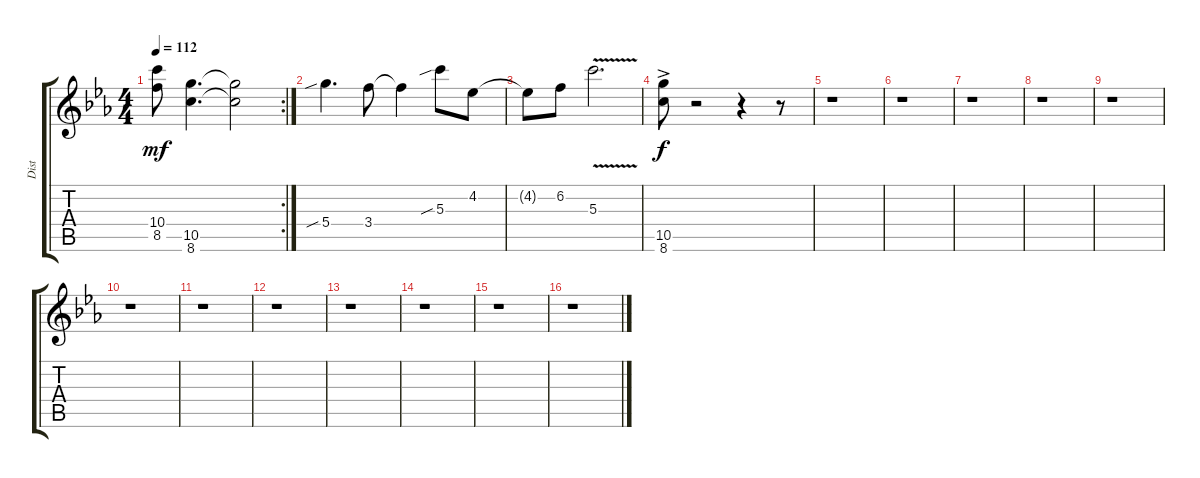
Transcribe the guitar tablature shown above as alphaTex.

\track ("Dist" "Dist") {instrument distortionguitar}
\staff {score tabs}
\tuning (E4 B3 G4 D4 A3 E3) {hide}
\rc 2
\ts (4 4)
\tempo 112
\clef g2
\ks eb
(10.4{t} 8.5{t}).8{dy mf} (10.5 8.6).4{d} (10.5{t} 8.6{t}).2 |
5.4{sib}.4{d} 3.4.8 3.4{t}.4 5.3{sib}.8 4.2.8 |
4.2{t}.8 6.2.8 5.3{v}.2{d} |
(10.5{ac} 8.6{ac}).8{dy f} r.2 r.4 r.8 |
r.1 |
r.1 |
r.1 |
r.1 |
r.1 |
r.1 |
r.1 |
r.1 |
r.1 |
r.1 |
r.1 |
r.1
